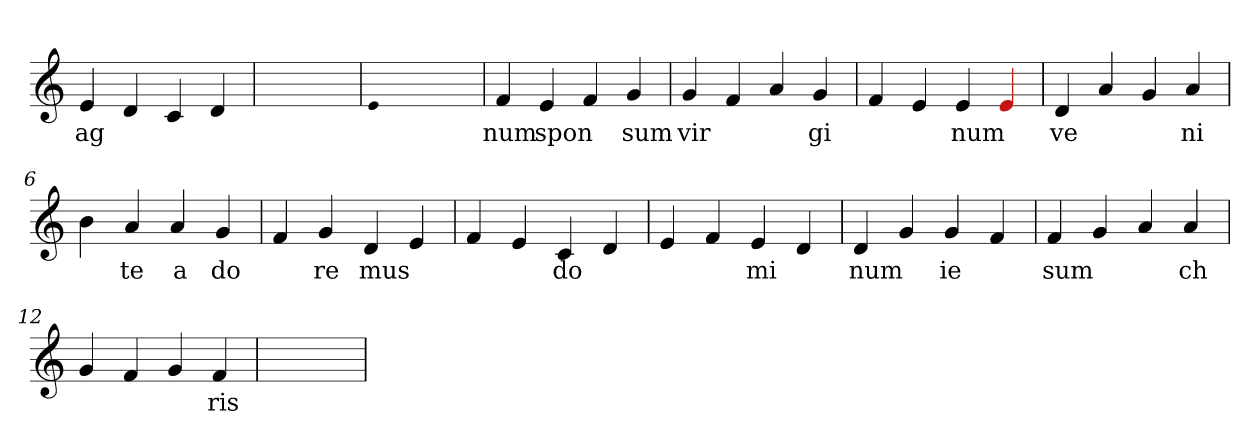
**kern	**text
*part1	*part1
*staff1	*staff1
*clefG2	*
=1	=1
4e	ag
4d	.
4c	.
4d	.
=2	=2
1ryy	.
=2	=2
qqe	.
1ryy	.
=2	=2
4f	num
4e	spon
4f	.
4g	sum
=3	=3
4g	vir
4f	.
4a	.
4g	gi
=4	=4
4f	.
4e	.
4e	num
4Re	.
=5	=5
4d	ve
4a	.
4g	.
4a	ni
=6	=6
4b	.
4a	te
4a	a
4g	do
=7	=7
4f	.
4g	re
4d	mus
4e	.
=8	=8
4f	.
4e	.
4c	do
4d	.
=9	=9
4e	.
4f	.
4e	mi
4d	.
=10	=10
4d	num
4g	.
4g	ie
4f	.
=11	=11
4f	sum
4g	.
4a	.
4a	ch
=12	=12
4g	.
4f	.
4g	.
4f	ris
=13	=13
1ryy	.
=	=
*-	*-
